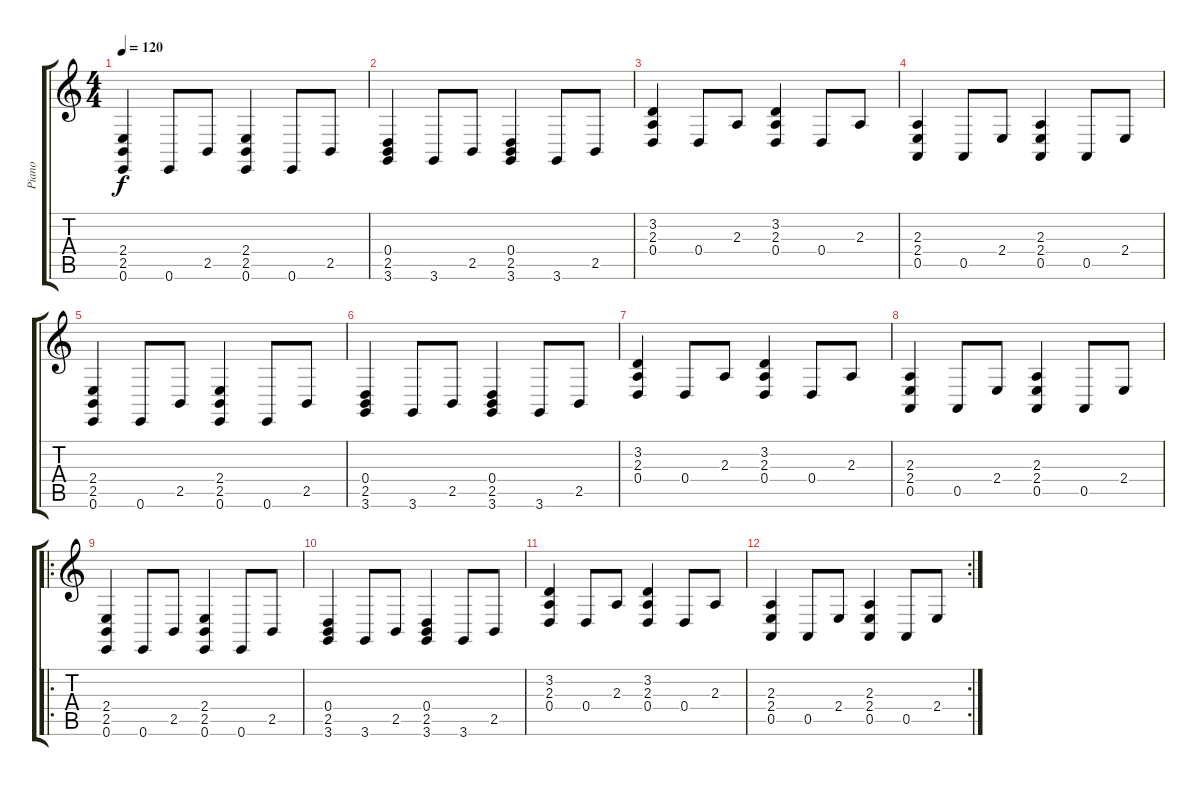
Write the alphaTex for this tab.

\track ("Piano" "Piano") {instrument honkytonkpiano}
\staff {score tabs}
\tuning (E4 B3 G3 D3 A2 E2) {hide}
\ts (4 4)
\tempo 120
\clef g2
\ks c
(2.4 2.5 0.6).4{dy f} 0.6.8 2.5.8 (2.4 2.5 0.6).4 0.6.8 2.5.8 |
(0.4 2.5 3.6).4 3.6.8 2.5.8 (0.4 2.5 3.6).4 3.6.8 2.5.8 |
(3.2 2.3 0.4).4 0.4.8 2.3.8 (3.2 2.3 0.4).4 0.4.8 2.3.8 |
(2.3 2.4 0.5).4 0.5.8 2.4.8 (2.3 2.4 0.5).4 0.5.8 2.4.8 |
(2.4 2.5 0.6).4 0.6.8 2.5.8 (2.4 2.5 0.6).4 0.6.8 2.5.8 |
(0.4 2.5 3.6).4 3.6.8 2.5.8 (0.4 2.5 3.6).4 3.6.8 2.5.8 |
(3.2 2.3 0.4).4 0.4.8 2.3.8 (3.2 2.3 0.4).4 0.4.8 2.3.8 |
(2.3 2.4 0.5).4 0.5.8 2.4.8 (2.3 2.4 0.5).4 0.5.8 2.4.8 |
\ro
(2.4 2.5 0.6).4 0.6.8 2.5.8 (2.4 2.5 0.6).4 0.6.8 2.5.8 |
(0.4 2.5 3.6).4 3.6.8 2.5.8 (0.4 2.5 3.6).4 3.6.8 2.5.8 |
(3.2 2.3 0.4).4 0.4.8 2.3.8 (3.2 2.3 0.4).4 0.4.8 2.3.8 |
\rc 2
(2.3 2.4 0.5).4 0.5.8 2.4.8 (2.3 2.4 0.5).4 0.5.8 2.4.8
